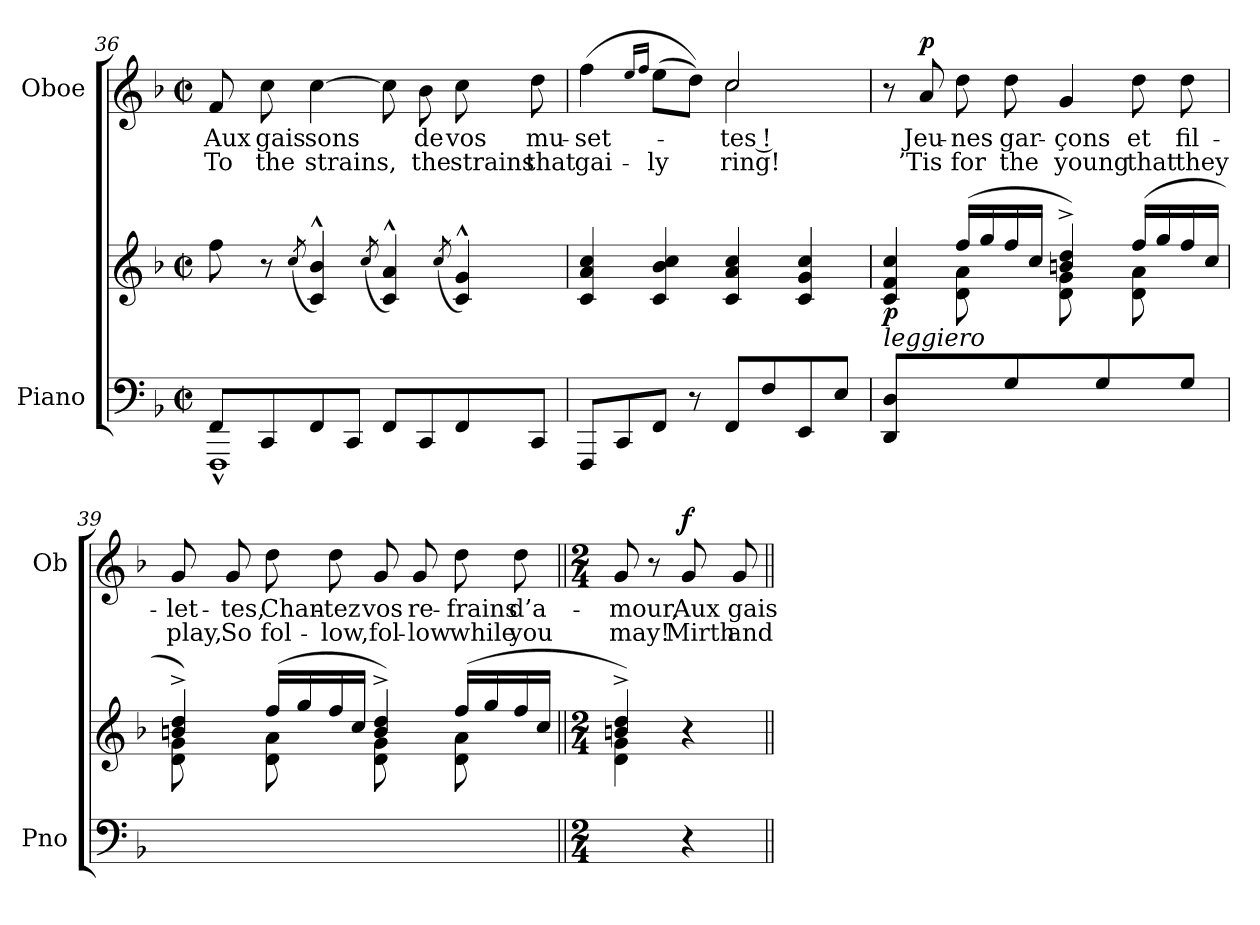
**kern	**kern	**dynam	**kern	**text	**text	**dynam
*part2	*part2	*part2	*part1	*part1	*part1	*part1
*staff3	*staff2	*staff2/3	*staff1	*staff1	*staff1	*staff1
*I"Piano	*	*	*I"Oboe	*	*	*
*I'Pno	*	*	*I'Ob	*	*	*
*clefF4	*clefG2	*	*clefG2	*	*	*
*k[b-]	*k[b-]	*	*k[b-]	*	*	*
*M2/2	*M2/2	*	*M2/2	*	*	*
*met(c|)	*met(c|)	*	*met(c|)	*	*	*
=36	=36	=36	=36	=36	=36	=36
*^	*	*	*	*	*	*
!	!	!	!	!	!LO:LY:b	!LO:LY:b	!
8FF/L	1FFF^^	8ff\	.	8f/	Aux	To	.
!	!	!	!	!	!LO:LY:b	!LO:LY:b	!
8CC/	.	8r	.	8cc\	gais	the	.
.	.	(>8qcc/	.	.	.	.	.
!	!	!	!	!	!LO:LY:b	!LO:LY:b	!
8FF/	.	4c/^^ 4b-/^^)	.	[4cc\	sons	strains,	.
8CC/J	.	.	.	.	.	.	.
.	.	(>8qcc/	.	.	.	.	.
8FF/L	.	4c/^^ 4a/^^)	.	8cc\]	.	.	.
!	!	!	!	!	!LO:LY:b	!LO:LY:b	!
8CC/	.	.	.	8b-\	de	the	.
.	.	(>8qcc/	.	.	.	.	.
!	!	!	!	!	!LO:LY:b	!LO:LY:b	!
8FF/	.	4c/^^ 4g/^^)	.	8cc\	vos	strains	.
!	!	!	!	!	!LO:LY:b	!LO:LY:b	!
8CC/J	.	.	.	8dd\	mu-	that	.
*v	*v	*	*	*	*	*	*
=37	=37	=37	=37	=37	=37	=37
!	!	!	!	!LO:LY:b	!LO:LY:b	!
*	*	*	*^	*	*	*
8FFF/L	4c/ 4a/ 4cc/	.	(>4ff\	2ryy	-set-	gai-	.
8CC/	.	.	.	.	.	.	.
.	.	.	16qee/LL	.	.	.	.
.	.	.	16qff/JJ	.	.	.	.
!	!	!	!	!	!	!LO:LY:b	!
8FF/J	4c/ 4b-/ 4cc/	.	(8ee\L	.	.	-ly	.
8r	.	.	8dd\J))	.	.	.	.
!	!	!	!	!	!LO:LY:b	!LO:LY:b	!
8FF/L	4c/ 4a/ 4cc/	.	2cc/	2cc\	-tes !	ring!	.
8F/	.	.	.	.	.	.	.
8EE/	4c/ 4g/ 4cc/	.	.	.	.	.	.
8E/J	.	.	.	.	.	.	.
*	*	*	*v	*v	*	*	*
!!LO:LB:g=z
=38	=38	=38	=38	=38	=38	=38
*	*^	*	*	*	*	*
!	!LO:TX:b:i:t=leggiero	!	!	!	!	!	!
!	!	!	!LO:DY:b	!	!	!	!
4DD/ 4D/	4c/ 4f/ 4cc/	4ryy	p	8r	.	.	.
!	!	!	!	!	!LO:LY:b	!LO:LY:b	!LO:DY:a
.	.	.	.	8a/	Jeu-	’Tis	p
!	!	!	!	!	!LO:LY:b	!LO:LY:b	!
8ryy	(>16ff/LL	8d\ 8a\L	.	8dd\	-nes	for	.
.	16gg/	.	.	.	.	.	.
!	!	!	!	!	!LO:LY:b	!LO:LY:b	!
8G/J	16ff/	8ryy	.	8dd\	gar-	the	.
.	16cc/JJ	.	.	.	.	.	.
!	!	!	!	!	!LO:LY:b	!LO:LY:b	!
8ryy	4bn/^> 4dd/^>)	8d\ 8g\L	.	4g/	-çons	young	.
8G/J	.	8ryy	.	.	.	.	.
!	!	!	!	!	!LO:LY:b	!LO:LY:b	!
8ryy	(>16ff/LL	8d\ 8a\L	.	8dd\	et	that	.
.	16gg/	.	.	.	.	.	.
!	!	!	!	!	!LO:LY:b	!LO:LY:b	!
8G/J	16ff/	8ryy	.	8dd\	fil-	they	.
.	16cc/JJ	.	.	.	.	.	.
=39	=39	=39	=39	=39	=39	=39	=39
!	!	!	!	!	!LO:LY:b	!LO:LY:b	!
8ryy	4bn/^> 4dd/^>)	8d\ 8g\L	.	8g/	-let-	play,	.
!	!	!	!	!	!LO:LY:b	!LO:LY:b	!
8G/J	.	8ryy	.	8g/	-tes,	So	.
!	!	!	!	!	!LO:LY:b	!LO:LY:b	!
8ryy	(>16ff/LL	8d\ 8a\L	.	8dd\	Chan-	fol-	.
.	16gg/	.	.	.	.	.	.
!	!	!	!	!	!LO:LY:b	!LO:LY:b	!
8G/J	16ff/	8ryy	.	8dd\	-tez	-low,	.
.	16cc/JJ	.	.	.	.	.	.
!	!	!	!	!	!LO:LY:b	!LO:LY:b	!
8ryy	4b/^> 4dd/^>)	8d\ 8g\L	.	8g/	vos	fol-	.
!	!	!	!	!	!LO:LY:b	!LO:LY:b	!
8G/J	.	8ryy	.	8g/	re-	-low	.
!	!	!	!	!	!LO:LY:b	!LO:LY:b	!
8ryy	(>16ff/LL	8d\ 8a\L	.	8dd\	-frains	while	.
.	16gg/	.	.	.	.	.	.
!	!	!	!	!	!LO:LY:b	!LO:LY:b	!
8G/J	16ff/	8ryy	.	8dd\	d’a-	you	.
.	16cc/JJ	.	.	.	.	.	.
=40||	=40||	=40||	=40||	=40||	=40||	=40||	=40||
*M2/4	*M2/4	*	*	*M2/4	*	*	*
!	!	!	!	!	!LO:LY:b	!LO:LY:b	!
4ryy	4bn/^> 4dd/^>)	4d\ 4g\	.	8g/	-mour,	may!	.
.	.	.	.	8r	.	.	.
!	!	!	!	!	!LO:LY:b	!LO:LY:b	!LO:DY:a
4r	4r	4ryy	.	8g/	Aux	Mirth	f
!	!	!	!	!	!LO:LY:b	!LO:LY:b	!
.	.	.	.	8g/	gais	and	.
*	*v	*v	*	*	*	*	*
=||	=||	=||	=||	=||	=||	=||
*-	*-	*-	*-	*-	*-	*-
